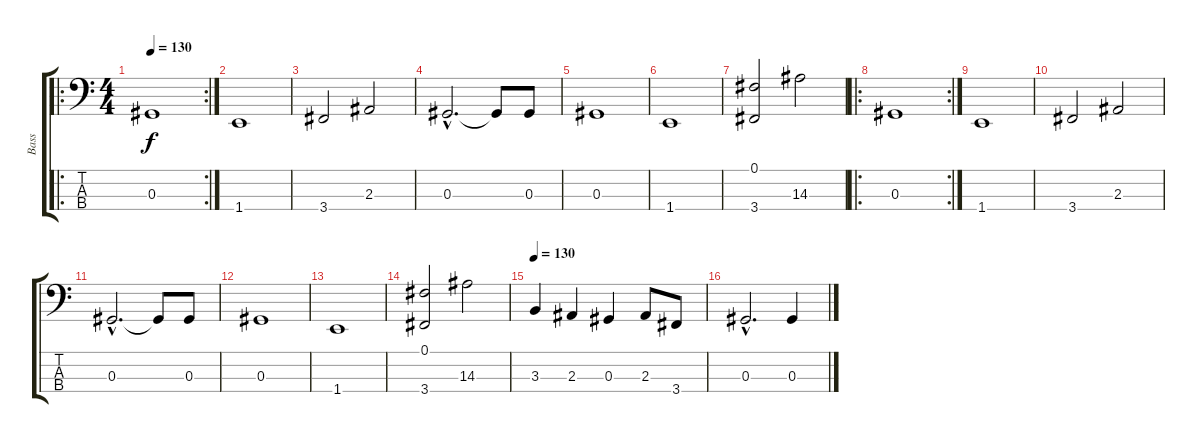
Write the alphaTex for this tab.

\track ("Bass" "Bass") {instrument fretlessbass}
\staff {score tabs}
\tuning (Gb2 Db2 Ab1 Eb1) {hide}
\ro
\rc 2
\ts (4 4)
\tempo 130
\tempo 115
\tempo 130
\clef f4
\ks c
0.3.1{dy f instrument fretlessbass} |
1.4.1 |
3.4.2 2.3.2 |
0.3{hac}.2{d} 0.3{t}.8 0.3.8 |
0.3.1 |
1.4.1 |
(0.1 3.4).2 14.3.2 |
\ro
\rc 2
0.3.1 |
1.4.1 |
3.4.2 2.3.2 |
0.3{hac}.2{d} 0.3{t}.8 0.3.8 |
0.3.1 |
1.4.1 |
(0.1 3.4).2 14.3.2 |
\tempo 130
3.3.4 2.3.4 0.3.4 2.3.8 3.4.8 |
0.3{hac}.2{d} 0.3.4
